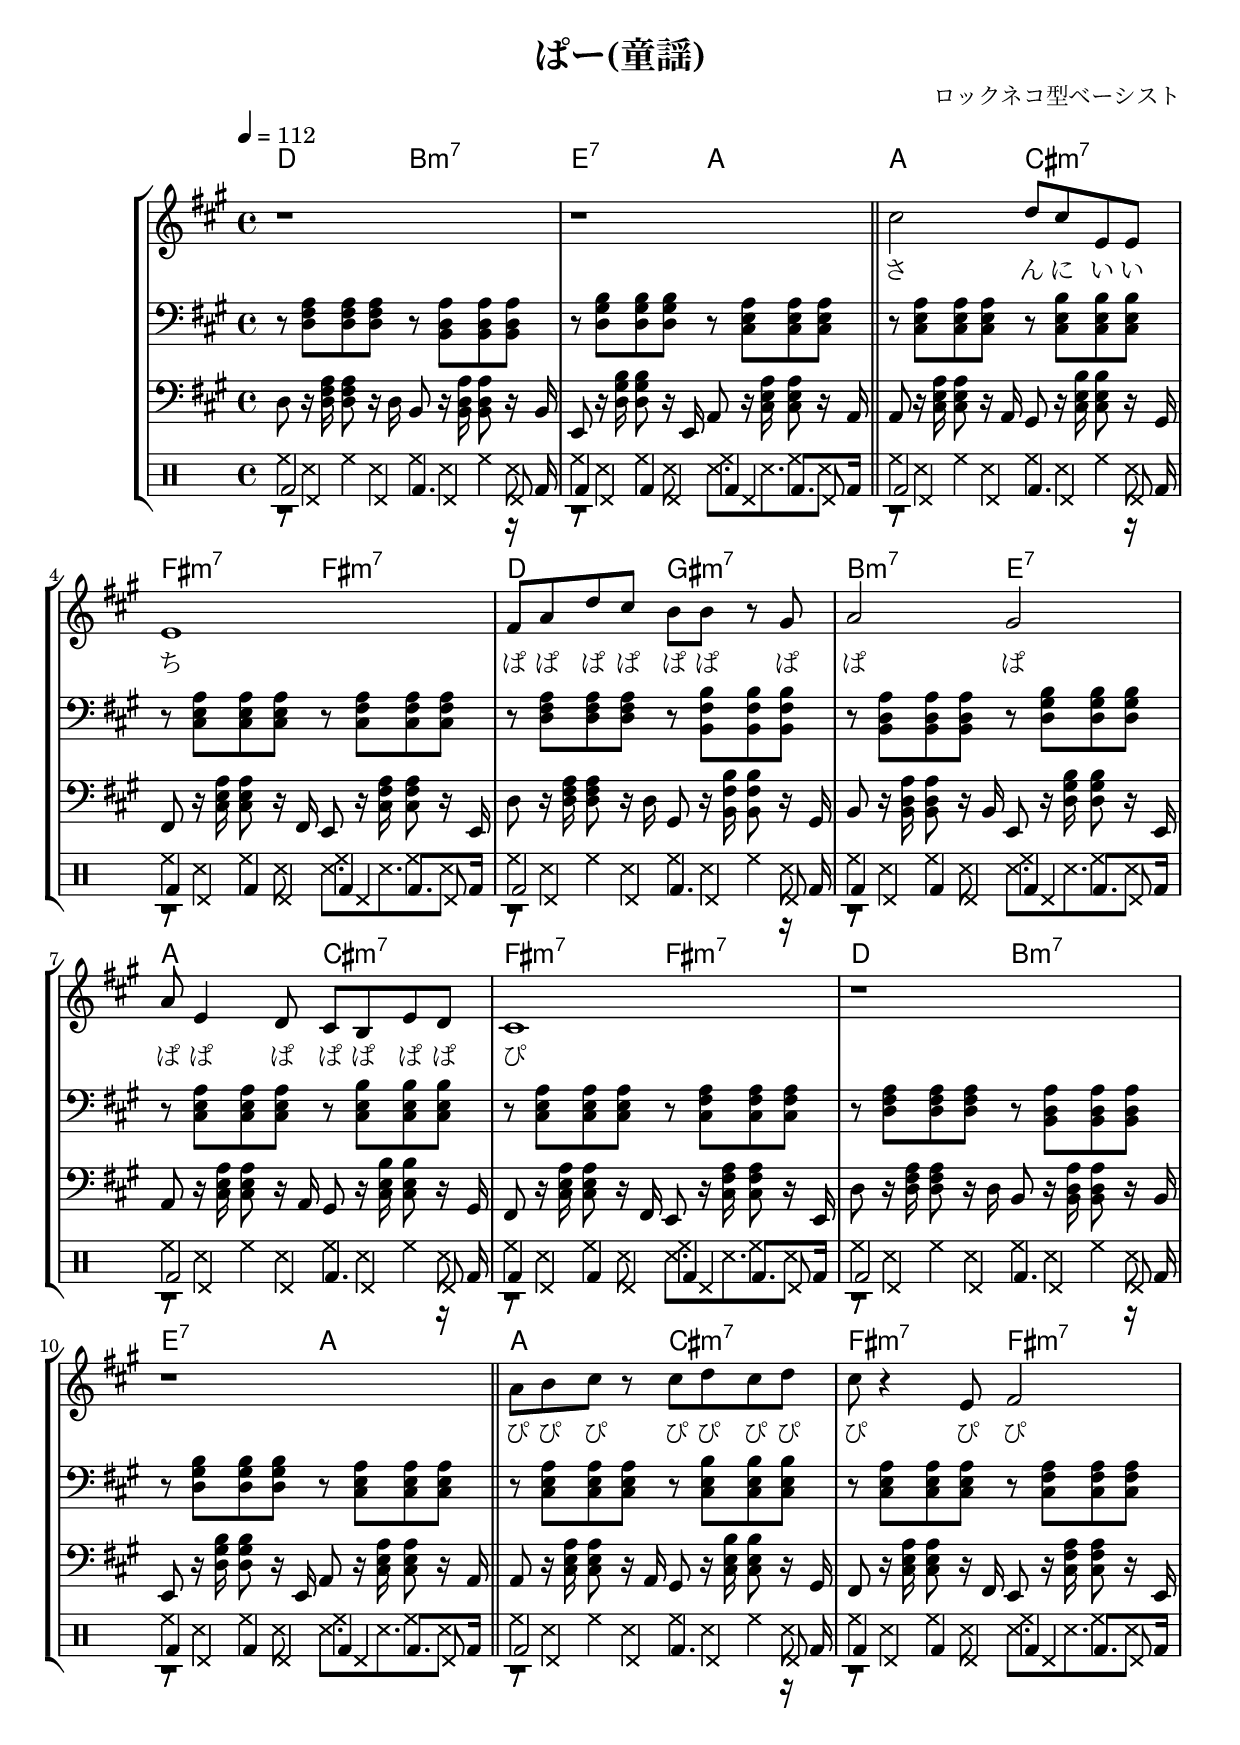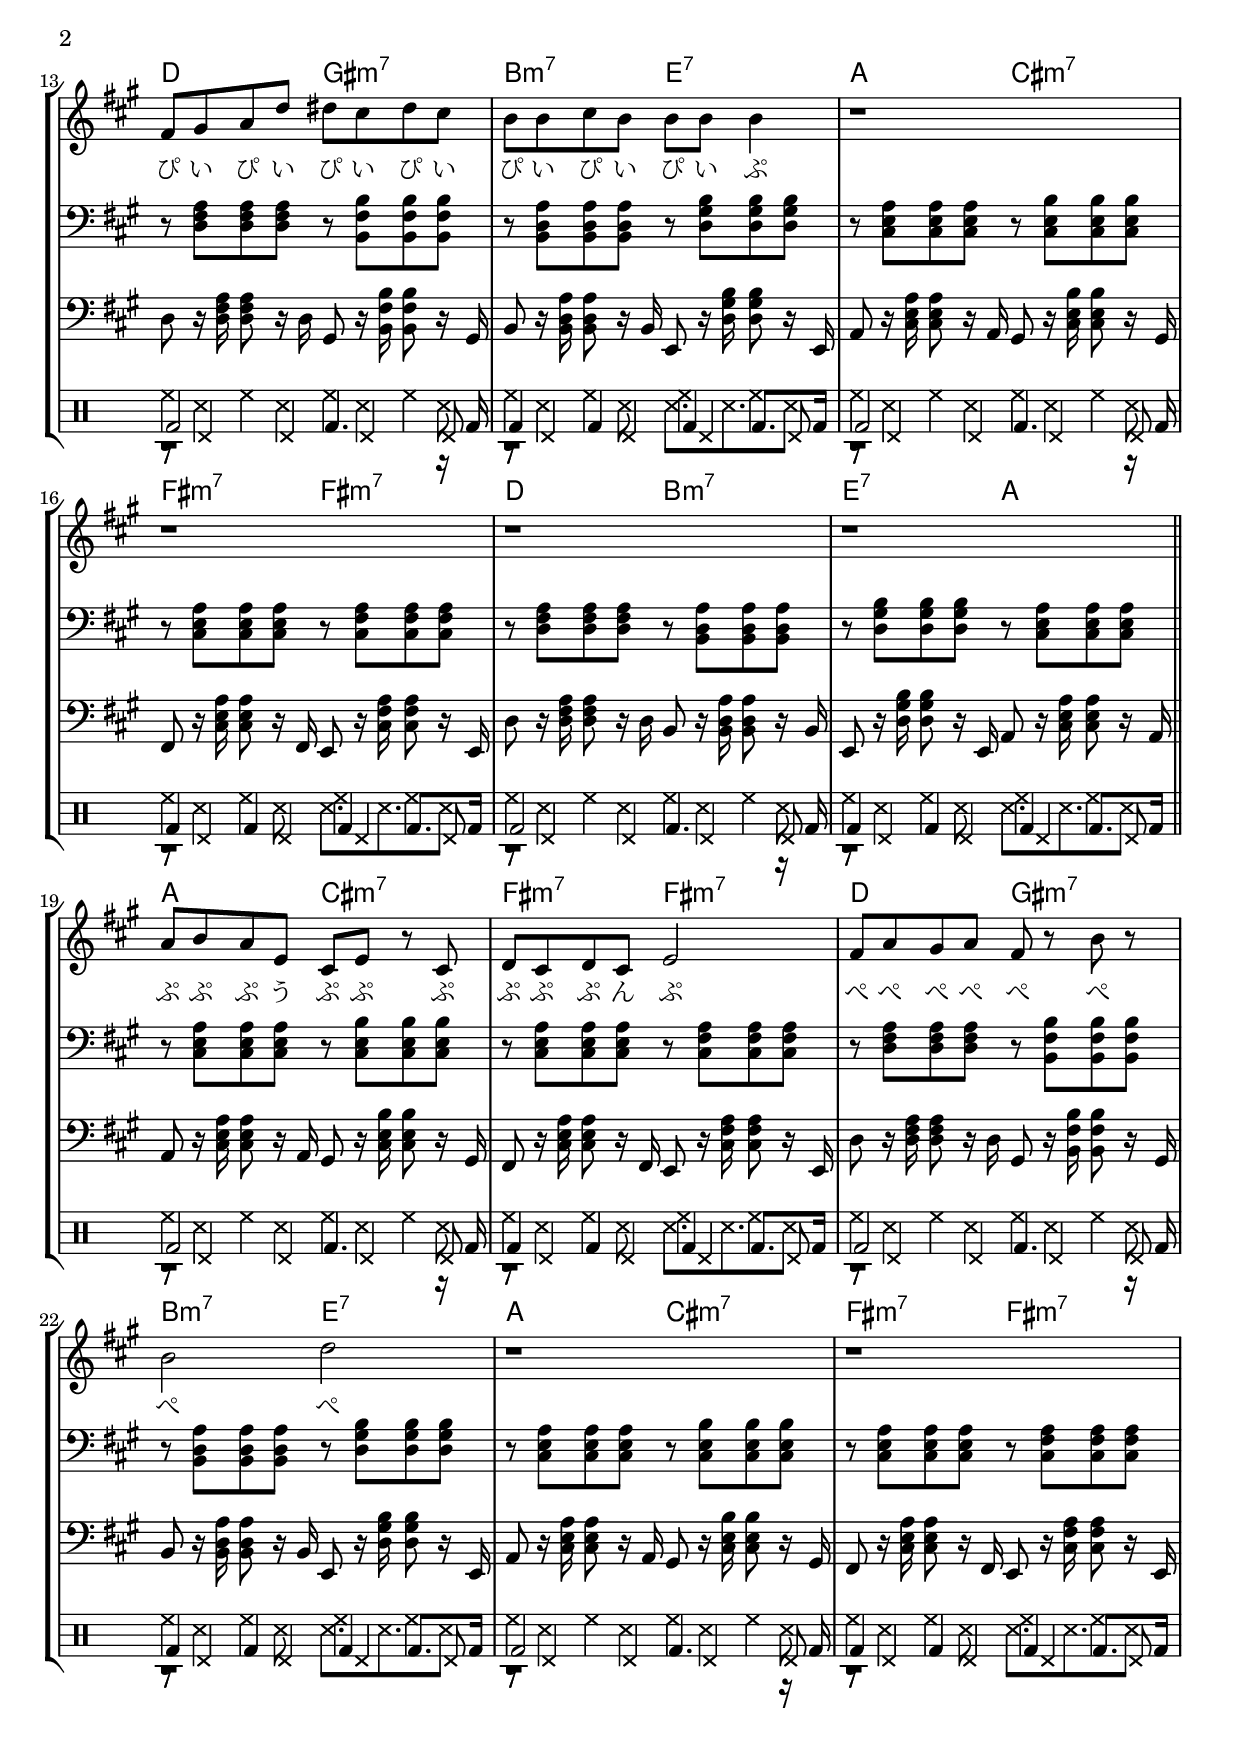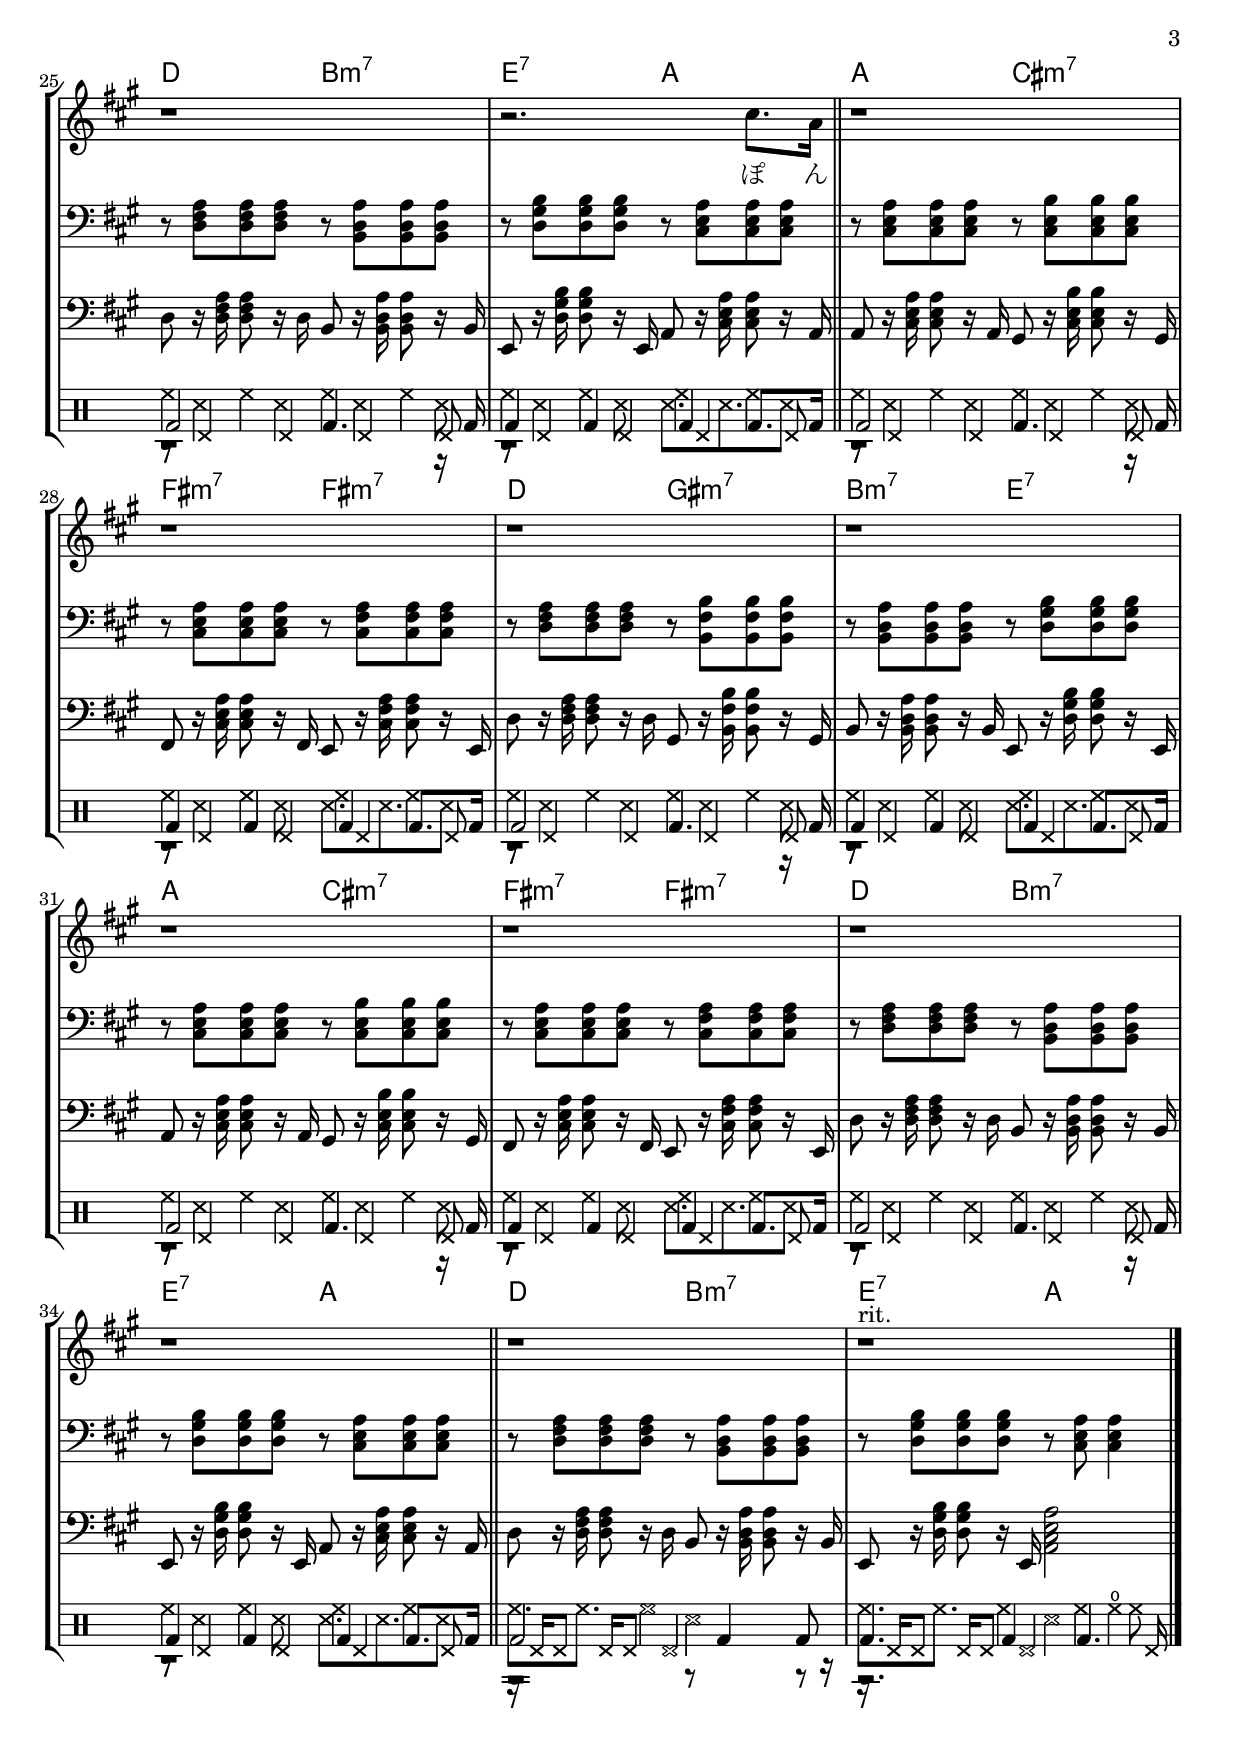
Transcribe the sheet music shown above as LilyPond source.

\version "2.12.1"

\header {
	title = \markup {ぱー(童謡)}
	composer = \markup \center-column {ロックネコ型ベーシスト}
}

harmony = \chordmode {
	d2 b:min7 e:7 a 

	a cis:min7 fis:min7 fis:min7 d gis:min7 b:min7 e:7 a cis:min7 fis:min7 fis:min7 d b:min7 e:7 a 

	a cis:min7 fis:min7 fis:min7 d gis:min7 b:min7 e:7 a cis:min7 fis:min7 fis:min7 d b:min7 e:7 a 

	a cis:min7 fis:min7 fis:min7 d gis:min7 b:min7 e:7 a cis:min7 fis:min7 fis:min7 d b:min7 e:7 a 

	a cis:min7 fis:min7 fis:min7 d gis:min7 b:min7 e:7 a cis:min7 fis:min7 fis:min7 d b:min7 e:7 a 

	d b:min7 e:7 a 
}

melody = {
	\key a \major
	\tempo 4 = 112
	r1 | r1   
	\set Staff.midiInstrument = #"fss0.37"
	 cis''2  d''8  cis''8  e'8  e'8 
	e'1 
	fis'8  a'8  d''8  cis''8  b'8  b'8  r8  gis'8 
	a'2  gis'2 
	a'8  e'4  d'8  cis'8  b8  e'8  d'8 
	cis'1
	r1 r1 	\set Staff.midiInstrument = #"mmi0.38"
	 a'8  b'8  cis''8  r8  cis''8  d''8  cis''8  d''8 
	cis''8  r4  e'8  fis'2 
	fis'8  gis'8  a'8  d''8  dis''8  cis''8  dis''8  cis''8 
	b'8  b'8  cis''8  b'8  b'8  b'8  b'4
	r1 r1 r1 r1 	\set Staff.midiInstrument = #"fss0.39"
	 a'8  b'8  a'8  e'8  cis'8  e'8  r8  cis'8 
	d'8  cis'8  d'8  cis'8  e'2 
	fis'8  a'8  gis'8  a'8  fis'8  r8  b'8  r8 
	b'2  d''2
	r1 r1 r1 r2. 	\set Staff.midiInstrument = #"fss0.23"
	cis''8.  a'16
	r1 r1 r1 r1 r1 r1 r1 r1 	r1 | r1^"rit." \bar "|."
}

words = \lyricmode {
	
	さ  ん  に  い  い  ち  ぱ  ぱ  ぱ  ぱ  ぱ  ぱ  ぱ  ぱ  ぱ  ぱ  ぱ  ぱ  ぱ  ぱ  ぱ  ぱ  ぴ  
	ぴ  ぴ  ぴ  ぴ  ぴ  ぴ  ぴ  ぴ  ぴ  ぴ  ぴ  い  ぴ  い  ぴ  い  ぴ  い  ぴ  い  ぴ  い  ぴ  い  ぷ  
	ぷ  ぷ  ぷ  う  ぷ  ぷ  ぷ  ぷ  ぷ  ぷ  ん  ぷ  ぺ  ぺ  ぺ  ぺ  ぺ  ぺ  ぺ  ぺ  
	ぽ  ん  
	
}

tempochange = {
	\tempo 4 = 112
	r1 | r1 \bar "||"
	\tempo 4 = 112
	r1 | r1 | r1 | r1 | r1 | r1 | r1 | r1 \bar "||"
	\tempo 4 = 112
	r1 | r1 | r1 | r1 | r1 | r1 | r1 | r1 \bar "||"
	\tempo 4 = 112
	r1 | r1 | r1 | r1 | r1 | r1 | r1 | r1 \bar "||"
	\tempo 4 = 112
	r1 | r1 | r1 | r1 | r1 | r1 | r1 | r1 \bar "||"
	\tempo 4 = 112
	r1 | \tempo 4 = 84 r2 \tempo 4 = 74 r2 \bar "|."
}

mainacc = {
	\clef bass
	\set Staff.midiInstrument = #"Electric Grand"
	\key a \major
	\tempo 4 = 112
	r8 <d fis a>8 <d fis a>8 <d fis a>8
	r8 <b, d a>8 <b, d a>8 <b, d a>8
	r8 <d gis b>8 <d gis b>8 <d gis b>8
	r8 <cis e a>8 <cis e a>8 <cis e a>8
	\bar "||"

	\set Staff.midiInstrument = #"Electric Piano2"
	r8 <cis e a>8 <cis e a>8 <cis e a>8
	r8 <cis e b>8 <cis e b>8 <cis e b>8
	r8 <cis e a>8 <cis e a>8 <cis e a>8
	r8 <cis fis a>8 <cis fis a>8 <cis fis a>8
	r8 <d fis a>8 <d fis a>8 <d fis a>8
	r8 <b, fis b>8 <b, fis b>8 <b, fis b>8
	r8 <b, d a>8 <b, d a>8 <b, d a>8
	r8 <d gis b>8 <d gis b>8 <d gis b>8
	r8 <cis e a>8 <cis e a>8 <cis e a>8
	r8 <cis e b>8 <cis e b>8 <cis e b>8
	r8 <cis e a>8 <cis e a>8 <cis e a>8
	r8 <cis fis a>8 <cis fis a>8 <cis fis a>8
	r8 <d fis a>8 <d fis a>8 <d fis a>8
	r8 <b, d a>8 <b, d a>8 <b, d a>8
	r8 <d gis b>8 <d gis b>8 <d gis b>8
	r8 <cis e a>8 <cis e a>8 <cis e a>8
	\bar "||"

	\set Staff.midiInstrument = #"Electric Piano2"
	r8 <cis e a>8 <cis e a>8 <cis e a>8
	r8 <cis e b>8 <cis e b>8 <cis e b>8
	r8 <cis e a>8 <cis e a>8 <cis e a>8
	r8 <cis fis a>8 <cis fis a>8 <cis fis a>8
	r8 <d fis a>8 <d fis a>8 <d fis a>8
	r8 <b, fis b>8 <b, fis b>8 <b, fis b>8
	r8 <b, d a>8 <b, d a>8 <b, d a>8
	r8 <d gis b>8 <d gis b>8 <d gis b>8
	r8 <cis e a>8 <cis e a>8 <cis e a>8
	r8 <cis e b>8 <cis e b>8 <cis e b>8
	r8 <cis e a>8 <cis e a>8 <cis e a>8
	r8 <cis fis a>8 <cis fis a>8 <cis fis a>8
	r8 <d fis a>8 <d fis a>8 <d fis a>8
	r8 <b, d a>8 <b, d a>8 <b, d a>8
	r8 <d gis b>8 <d gis b>8 <d gis b>8
	r8 <cis e a>8 <cis e a>8 <cis e a>8
	\bar "||"

	\set Staff.midiInstrument = #"Electric Piano2"
	r8 <cis e a>8 <cis e a>8 <cis e a>8
	r8 <cis e b>8 <cis e b>8 <cis e b>8
	r8 <cis e a>8 <cis e a>8 <cis e a>8
	r8 <cis fis a>8 <cis fis a>8 <cis fis a>8
	r8 <d fis a>8 <d fis a>8 <d fis a>8
	r8 <b, fis b>8 <b, fis b>8 <b, fis b>8
	r8 <b, d a>8 <b, d a>8 <b, d a>8
	r8 <d gis b>8 <d gis b>8 <d gis b>8
	r8 <cis e a>8 <cis e a>8 <cis e a>8
	r8 <cis e b>8 <cis e b>8 <cis e b>8
	r8 <cis e a>8 <cis e a>8 <cis e a>8
	r8 <cis fis a>8 <cis fis a>8 <cis fis a>8
	r8 <d fis a>8 <d fis a>8 <d fis a>8
	r8 <b, d a>8 <b, d a>8 <b, d a>8
	r8 <d gis b>8 <d gis b>8 <d gis b>8
	r8 <cis e a>8 <cis e a>8 <cis e a>8
	\bar "||"

	\set Staff.midiInstrument = #"Electric Piano 1"
	r8 <cis e a>8 <cis e a>8 <cis e a>8
	r8 <cis e b>8 <cis e b>8 <cis e b>8
	r8 <cis e a>8 <cis e a>8 <cis e a>8
	r8 <cis fis a>8 <cis fis a>8 <cis fis a>8
	r8 <d fis a>8 <d fis a>8 <d fis a>8
	r8 <b, fis b>8 <b, fis b>8 <b, fis b>8
	r8 <b, d a>8 <b, d a>8 <b, d a>8
	r8 <d gis b>8 <d gis b>8 <d gis b>8
	r8 <cis e a>8 <cis e a>8 <cis e a>8
	r8 <cis e b>8 <cis e b>8 <cis e b>8
	r8 <cis e a>8 <cis e a>8 <cis e a>8
	r8 <cis fis a>8 <cis fis a>8 <cis fis a>8
	r8 <d fis a>8 <d fis a>8 <d fis a>8
	r8 <b, d a>8 <b, d a>8 <b, d a>8
	r8 <d gis b>8 <d gis b>8 <d gis b>8
	r8 <cis e a>8 <cis e a>8 <cis e a>8
	\bar "||"

	\set Staff.midiInstrument = #"Electric Grand"
	r8 <d fis a>8 <d fis a>8 <d fis a>8
	r8 <b, d a>8 <b, d a>8 <b, d a>8
	r8 <d gis b>8 <d gis b>8 <d gis b>8
	r8 <cis e a>8 <cis e a>4
	\bar "|."
}

subacc = {
	\clef bass
	\set Staff.midiInstrument = #"Trumpet"
	\key a \major
	\tempo 4 = 112
	d8 r16 <d fis a>16 <d fis a>8 r16 d16
	b,8 r16 <b, d a>16 <b, d a>8 r16 b,16
	e,8 r16 <d gis b>16 <d gis b>8 r16 e,16
	a,8 r16 <cis e a>16 <cis e a>8 r16 a,16
	\bar "||"

	\set Staff.midiInstrument = #"Trombone"
	a,8 r16 <cis e a>16 <cis e a>8 r16 a,16
	gis,8 r16 <cis e b>16 <cis e b>8 r16 gis,16
	fis,8 r16 <cis e a>16 <cis e a>8 r16 fis,16
	e,8 r16 <cis fis a>16 <cis fis a>8 r16 e,16
	d8 r16 <d fis a>16 <d fis a>8 r16 d16
	gis,8 r16 <b, fis b>16 <b, fis b>8 r16 gis,16
	b,8 r16 <b, d a>16 <b, d a>8 r16 b,16
	e,8 r16 <d gis b>16 <d gis b>8 r16 e,16
	a,8 r16 <cis e a>16 <cis e a>8 r16 a,16
	gis,8 r16 <cis e b>16 <cis e b>8 r16 gis,16
	fis,8 r16 <cis e a>16 <cis e a>8 r16 fis,16
	e,8 r16 <cis fis a>16 <cis fis a>8 r16 e,16
	d8 r16 <d fis a>16 <d fis a>8 r16 d16
	b,8 r16 <b, d a>16 <b, d a>8 r16 b,16
	e,8 r16 <d gis b>16 <d gis b>8 r16 e,16
	a,8 r16 <cis e a>16 <cis e a>8 r16 a,16
	\bar "||"

	\set Staff.midiInstrument = #"Trombone"
	a,8 r16 <cis e a>16 <cis e a>8 r16 a,16
	gis,8 r16 <cis e b>16 <cis e b>8 r16 gis,16
	fis,8 r16 <cis e a>16 <cis e a>8 r16 fis,16
	e,8 r16 <cis fis a>16 <cis fis a>8 r16 e,16
	d8 r16 <d fis a>16 <d fis a>8 r16 d16
	gis,8 r16 <b, fis b>16 <b, fis b>8 r16 gis,16
	b,8 r16 <b, d a>16 <b, d a>8 r16 b,16
	e,8 r16 <d gis b>16 <d gis b>8 r16 e,16
	a,8 r16 <cis e a>16 <cis e a>8 r16 a,16
	gis,8 r16 <cis e b>16 <cis e b>8 r16 gis,16
	fis,8 r16 <cis e a>16 <cis e a>8 r16 fis,16
	e,8 r16 <cis fis a>16 <cis fis a>8 r16 e,16
	d8 r16 <d fis a>16 <d fis a>8 r16 d16
	b,8 r16 <b, d a>16 <b, d a>8 r16 b,16
	e,8 r16 <d gis b>16 <d gis b>8 r16 e,16
	a,8 r16 <cis e a>16 <cis e a>8 r16 a,16
	\bar "||"

	\set Staff.midiInstrument = #"Trombone"
	a,8 r16 <cis e a>16 <cis e a>8 r16 a,16
	gis,8 r16 <cis e b>16 <cis e b>8 r16 gis,16
	fis,8 r16 <cis e a>16 <cis e a>8 r16 fis,16
	e,8 r16 <cis fis a>16 <cis fis a>8 r16 e,16
	d8 r16 <d fis a>16 <d fis a>8 r16 d16
	gis,8 r16 <b, fis b>16 <b, fis b>8 r16 gis,16
	b,8 r16 <b, d a>16 <b, d a>8 r16 b,16
	e,8 r16 <d gis b>16 <d gis b>8 r16 e,16
	a,8 r16 <cis e a>16 <cis e a>8 r16 a,16
	gis,8 r16 <cis e b>16 <cis e b>8 r16 gis,16
	fis,8 r16 <cis e a>16 <cis e a>8 r16 fis,16
	e,8 r16 <cis fis a>16 <cis fis a>8 r16 e,16
	d8 r16 <d fis a>16 <d fis a>8 r16 d16
	b,8 r16 <b, d a>16 <b, d a>8 r16 b,16
	e,8 r16 <d gis b>16 <d gis b>8 r16 e,16
	a,8 r16 <cis e a>16 <cis e a>8 r16 a,16
	\bar "||"

	\set Staff.midiInstrument = #"Trumpet"
	a,8 r16 <cis e a>16 <cis e a>8 r16 a,16
	gis,8 r16 <cis e b>16 <cis e b>8 r16 gis,16
	fis,8 r16 <cis e a>16 <cis e a>8 r16 fis,16
	e,8 r16 <cis fis a>16 <cis fis a>8 r16 e,16
	d8 r16 <d fis a>16 <d fis a>8 r16 d16
	gis,8 r16 <b, fis b>16 <b, fis b>8 r16 gis,16
	b,8 r16 <b, d a>16 <b, d a>8 r16 b,16
	e,8 r16 <d gis b>16 <d gis b>8 r16 e,16
	a,8 r16 <cis e a>16 <cis e a>8 r16 a,16
	gis,8 r16 <cis e b>16 <cis e b>8 r16 gis,16
	fis,8 r16 <cis e a>16 <cis e a>8 r16 fis,16
	e,8 r16 <cis fis a>16 <cis fis a>8 r16 e,16
	d8 r16 <d fis a>16 <d fis a>8 r16 d16
	b,8 r16 <b, d a>16 <b, d a>8 r16 b,16
	e,8 r16 <d gis b>16 <d gis b>8 r16 e,16
	a,8 r16 <cis e a>16 <cis e a>8 r16 a,16
	\bar "||"

	\set Staff.midiInstrument = #"Trombone"
	d8 r16 <d fis a>16 <d fis a>8 r16 d16
	b,8 r16 <b, d a>16 <b, d a>8 r16 b,16
	e,8 r16 <d gis b>16 <d gis b>8 r16 e,16
	<a, cis e a>2
	\bar "|."
}

percA = {
	\drummode {
	hh4 hh4 hh4 hh4  |hh4 hh4 hh4 hh4  \bar "||"
	hh4 hh4 hh4 hh4  |hh4 hh4 hh4 hh4  |hh4 hh4 hh4 hh4  |hh4 hh4 hh4 hh4  |hh4 hh4 hh4 hh4  |hh4 hh4 hh4 hh4  |hh4 hh4 hh4 hh4  |hh4 hh4 hh4 hh4  \bar "||"
	hh4 hh4 hh4 hh4  |hh4 hh4 hh4 hh4  |hh4 hh4 hh4 hh4  |hh4 hh4 hh4 hh4  |hh4 hh4 hh4 hh4  |hh4 hh4 hh4 hh4  |hh4 hh4 hh4 hh4  |hh4 hh4 hh4 hh4  \bar "||"
	hh4 hh4 hh4 hh4  |hh4 hh4 hh4 hh4  |hh4 hh4 hh4 hh4  |hh4 hh4 hh4 hh4  |hh4 hh4 hh4 hh4  |hh4 hh4 hh4 hh4  |hh4 hh4 hh4 hh4  |hh4 hh4 hh4 hh4  \bar "||"
	hh4 hh4 hh4 hh4  |hh4 hh4 hh4 hh4  |hh4 hh4 hh4 hh4  |hh4 hh4 hh4 hh4  |hh4 hh4 hh4 hh4  |hh4 hh4 hh4 hh4  |hh4 hh4 hh4 hh4  |hh4 hh4 hh4 hh4  \bar "||"
	r1  |r2. hho4  \bar "|."
	}
}

percB = {
	\drummode {
	r8 ss4 ss4 ss4 ss8  |r8 ss4 ss8 ss8. ss8. ss8  \bar "||"
	r8 ss4 ss4 ss4 ss8  |r8 ss4 ss8 ss8. ss8. ss8  |r8 ss4 ss4 ss4 ss8  |r8 ss4 ss8 ss8. ss8. ss8  |r8 ss4 ss4 ss4 ss8  |r8 ss4 ss8 ss8. ss8. ss8  |r8 ss4 ss4 ss4 ss8  |r8 ss4 ss8 ss8. ss8. ss8  \bar "||"
	r8 ss4 ss4 ss4 ss8  |r8 ss4 ss8 ss8. ss8. ss8  |r8 ss4 ss4 ss4 ss8  |r8 ss4 ss8 ss8. ss8. ss8  |r8 ss4 ss4 ss4 ss8  |r8 ss4 ss8 ss8. ss8. ss8  |r8 ss4 ss4 ss4 ss8  |r8 ss4 ss8 ss8. ss8. ss8  \bar "||"
	r8 ss4 ss4 ss4 ss8  |r8 ss4 ss8 ss8. ss8. ss8  |r8 ss4 ss4 ss4 ss8  |r8 ss4 ss8 ss8. ss8. ss8  |r8 ss4 ss4 ss4 ss8  |r8 ss4 ss8 ss8. ss8. ss8  |r8 ss4 ss4 ss4 ss8  |r8 ss4 ss8 ss8. ss8. ss8  \bar "||"
	r8 ss4 ss4 ss4 ss8  |r8 ss4 ss8 ss8. ss8. ss8  |r8 ss4 ss4 ss4 ss8  |r8 ss4 ss8 ss8. ss8. ss8  |r8 ss4 ss4 ss4 ss8  |r8 ss4 ss8 ss8. ss8. ss8  |r8 ss4 ss4 ss4 ss8  |r8 ss4 ss8 ss8. ss8. ss8  \bar "||"
	r16 hhp16 hhp8 hhp16 hhp8 hhp2 r16  |r16 hhp16 hhp8 hhp16 hhp8 hhp2 hhp16  \bar "|."
	}
}

percC = {
	\drummode {
	r8 hhp4 hhp4 hhp4 hhp8  |r8 hhp4 hhp4 hhp4 hhp8  \bar "||"
	r8 hhp4 hhp4 hhp4 hhp8  |r8 hhp4 hhp4 hhp4 hhp8  |r8 hhp4 hhp4 hhp4 hhp8  |r8 hhp4 hhp4 hhp4 hhp8  |r8 hhp4 hhp4 hhp4 hhp8  |r8 hhp4 hhp4 hhp4 hhp8  |r8 hhp4 hhp4 hhp4 hhp8  |r8 hhp4 hhp4 hhp4 hhp8  \bar "||"
	r8 hhp4 hhp4 hhp4 hhp8  |r8 hhp4 hhp4 hhp4 hhp8  |r8 hhp4 hhp4 hhp4 hhp8  |r8 hhp4 hhp4 hhp4 hhp8  |r8 hhp4 hhp4 hhp4 hhp8  |r8 hhp4 hhp4 hhp4 hhp8  |r8 hhp4 hhp4 hhp4 hhp8  |r8 hhp4 hhp4 hhp4 hhp8  \bar "||"
	r8 hhp4 hhp4 hhp4 hhp8  |r8 hhp4 hhp4 hhp4 hhp8  |r8 hhp4 hhp4 hhp4 hhp8  |r8 hhp4 hhp4 hhp4 hhp8  |r8 hhp4 hhp4 hhp4 hhp8  |r8 hhp4 hhp4 hhp4 hhp8  |r8 hhp4 hhp4 hhp4 hhp8  |r8 hhp4 hhp4 hhp4 hhp8  \bar "||"
	r8 hhp4 hhp4 hhp4 hhp8  |r8 hhp4 hhp4 hhp4 hhp8  |r8 hhp4 hhp4 hhp4 hhp8  |r8 hhp4 hhp4 hhp4 hhp8  |r8 hhp4 hhp4 hhp4 hhp8  |r8 hhp4 hhp4 hhp4 hhp8  |r8 hhp4 hhp4 hhp4 hhp8  |r8 hhp4 hhp4 hhp4 hhp8  \bar "||"
	hh8. hh8. hh2 r8  |hh8. hh8. hh4 hh4 hh8  \bar "|."
	}
}

percD = {
	\drummode {
	bd2 bd4. r16 bd16  |bd4 bd4 bd4 bd8. bd16  \bar "||"
	bd2 bd4. r16 bd16  |bd4 bd4 bd4 bd8. bd16  |bd2 bd4. r16 bd16  |bd4 bd4 bd4 bd8. bd16  |bd2 bd4. r16 bd16  |bd4 bd4 bd4 bd8. bd16  |bd2 bd4. r16 bd16  |bd4 bd4 bd4 bd8. bd16  \bar "||"
	bd2 bd4. r16 bd16  |bd4 bd4 bd4 bd8. bd16  |bd2 bd4. r16 bd16  |bd4 bd4 bd4 bd8. bd16  |bd2 bd4. r16 bd16  |bd4 bd4 bd4 bd8. bd16  |bd2 bd4. r16 bd16  |bd4 bd4 bd4 bd8. bd16  \bar "||"
	bd2 bd4. r16 bd16  |bd4 bd4 bd4 bd8. bd16  |bd2 bd4. r16 bd16  |bd4 bd4 bd4 bd8. bd16  |bd2 bd4. r16 bd16  |bd4 bd4 bd4 bd8. bd16  |bd2 bd4. r16 bd16  |bd4 bd4 bd4 bd8. bd16  \bar "||"
	bd2 bd4. r16 bd16  |bd4 bd4 bd4 bd8. bd16  |bd2 bd4. r16 bd16  |bd4 bd4 bd4 bd8. bd16  |bd2 bd4. r16 bd16  |bd4 bd4 bd4 bd8. bd16  |bd2 bd4. r16 bd16  |bd4 bd4 bd4 bd8. bd16  \bar "||"
	r2 ss2  |r2 ss2  \bar "|."
	}
}

percE = {
	\drummode {
	r1 | r1 \bar "||"
	r1 | r1 | r1 | r1 | r1 | r1 | r1 | r1 \bar "||"
	r1 | r1 | r1 | r1 | r1 | r1 | r1 | r1 \bar "||"
	r1 | r1 | r1 | r1 | r1 | r1 | r1 | r1 \bar "||"
	r1 | r1 | r1 | r1 | r1 | r1 | r1 | r1 \bar "||"
	bd2 r8 bd4 bd8  |bd4. bd4 bd4.  \bar "|."
	}
}

\score {
	<<
		\new StaffGroup <<
			\new ChordNames {\harmony}
			\new Voice = "melody" {\melody}
			\new Lyrics \lyricsto "melody" \words
			\new Staff = "mainacc" {\mainacc}
			\new Staff = "subacc" {\subacc}
			\new DrumStaff <<
				\new DrumVoice {\percA}
				\new DrumVoice {\percB}
				\new DrumVoice {\percC}
				\new DrumVoice {\percD}
				\new DrumVoice {\percE}
			>>
		>>
	>>
	\layout { }
}
